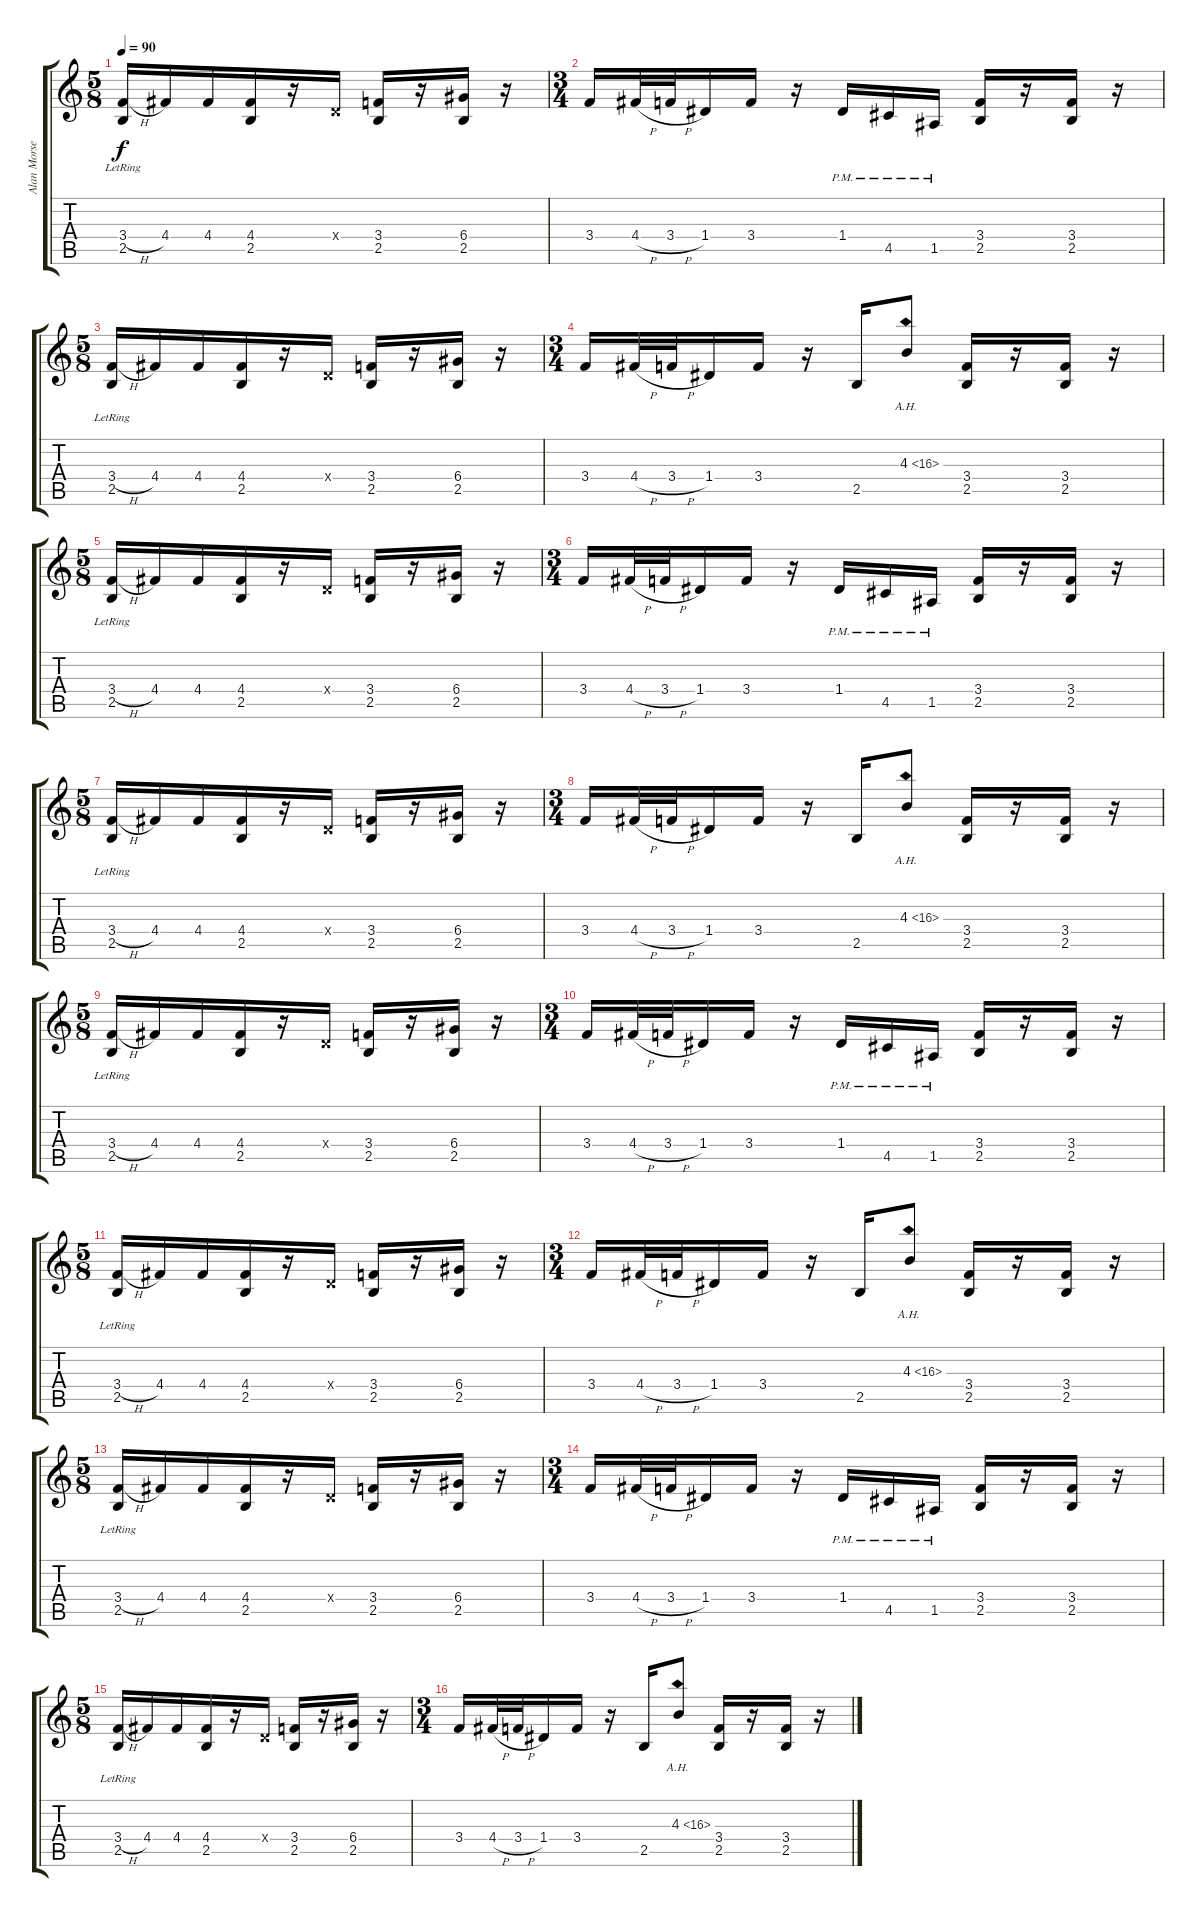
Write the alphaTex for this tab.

\track ("Alan Morse" "Alan Morse") {instrument overdrivenguitar}
\staff {score tabs}
\tuning (E4 B3 G3 D3 A2 E2) {hide}
\ts (5 8)
\tempo 90
\clef g2
\ks c
(3.4{h} 2.5{lr}).16{dy f volume 10 instrument overdrivenguitar} 4.4.16 4.4.16 (4.4 2.5).16 r.16 0.4{x}.16 (3.4 2.5).16 r.16 (6.4 2.5).16 r.16 |
\ts (3 4)
3.4.16 4.4{h}.32 3.4{h}.32 1.4.16 3.4.16 r.16 1.4{pm}.16 4.5{pm}.16 1.5{pm}.16 (3.4 2.5).16 r.16 (3.4 2.5).16 r.16 |
\ts (5 8)
(3.4{h} 2.5{lr}).16 4.4.16 4.4.16 (4.4 2.5).16 r.16 0.4{x}.16 (3.4 2.5).16 r.16 (6.4 2.5).16 r.16 |
\ts (3 4)
3.4.16 4.4{h}.32 3.4{h}.32 1.4.16 3.4.16 r.16 2.5.16 4.3{ah 12}.8 (3.4 2.5).16{volume 13} r.16 (3.4 2.5).16 r.16 |
\ts (5 8)
(3.4{h} 2.5{lr}).16 4.4.16 4.4.16 (4.4 2.5).16 r.16 0.4{x}.16 (3.4 2.5).16 r.16 (6.4 2.5).16 r.16 |
\ts (3 4)
3.4.16 4.4{h}.32 3.4{h}.32 1.4.16 3.4.16 r.16 1.4{pm}.16 4.5{pm}.16 1.5{pm}.16 (3.4 2.5).16 r.16 (3.4 2.5).16 r.16 |
\ts (5 8)
(3.4{h} 2.5{lr}).16 4.4.16 4.4.16 (4.4 2.5).16 r.16 0.4{x}.16 (3.4 2.5).16 r.16 (6.4 2.5).16 r.16 |
\ts (3 4)
3.4.16 4.4{h}.32 3.4{h}.32 1.4.16 3.4.16 r.16 2.5.16 4.3{ah 12}.8 (3.4 2.5).16 r.16 (3.4 2.5).16 r.16 |
\ts (5 8)
(3.4{h} 2.5{lr}).16 4.4.16 4.4.16 (4.4 2.5).16 r.16 0.4{x}.16 (3.4 2.5).16 r.16 (6.4 2.5).16 r.16 |
\ts (3 4)
3.4.16 4.4{h}.32 3.4{h}.32 1.4.16 3.4.16 r.16 1.4{pm}.16 4.5{pm}.16 1.5{pm}.16 (3.4 2.5).16 r.16 (3.4 2.5).16 r.16 |
\ts (5 8)
(3.4{h} 2.5{lr}).16 4.4.16 4.4.16 (4.4 2.5).16 r.16 0.4{x}.16 (3.4 2.5).16 r.16 (6.4 2.5).16 r.16 |
\ts (3 4)
3.4.16 4.4{h}.32 3.4{h}.32 1.4.16 3.4.16 r.16 2.5.16 4.3{ah 12}.8 (3.4 2.5).16 r.16 (3.4 2.5).16 r.16 |
\ts (5 8)
(3.4{h} 2.5{lr}).16 4.4.16 4.4.16 (4.4 2.5).16 r.16 0.4{x}.16 (3.4 2.5).16 r.16 (6.4 2.5).16 r.16 |
\ts (3 4)
3.4.16 4.4{h}.32 3.4{h}.32 1.4.16 3.4.16 r.16 1.4{pm}.16 4.5{pm}.16 1.5{pm}.16 (3.4 2.5).16 r.16 (3.4 2.5).16 r.16 |
\ts (5 8)
(3.4{h} 2.5{lr}).16 4.4.16 4.4.16 (4.4 2.5).16 r.16 0.4{x}.16 (3.4 2.5).16 r.16 (6.4 2.5).16 r.16 |
\ts (3 4)
3.4.16 4.4{h}.32 3.4{h}.32 1.4.16 3.4.16 r.16 2.5.16 4.3{ah 12}.8 (3.4 2.5).16 r.16 (3.4 2.5).16 r.16
